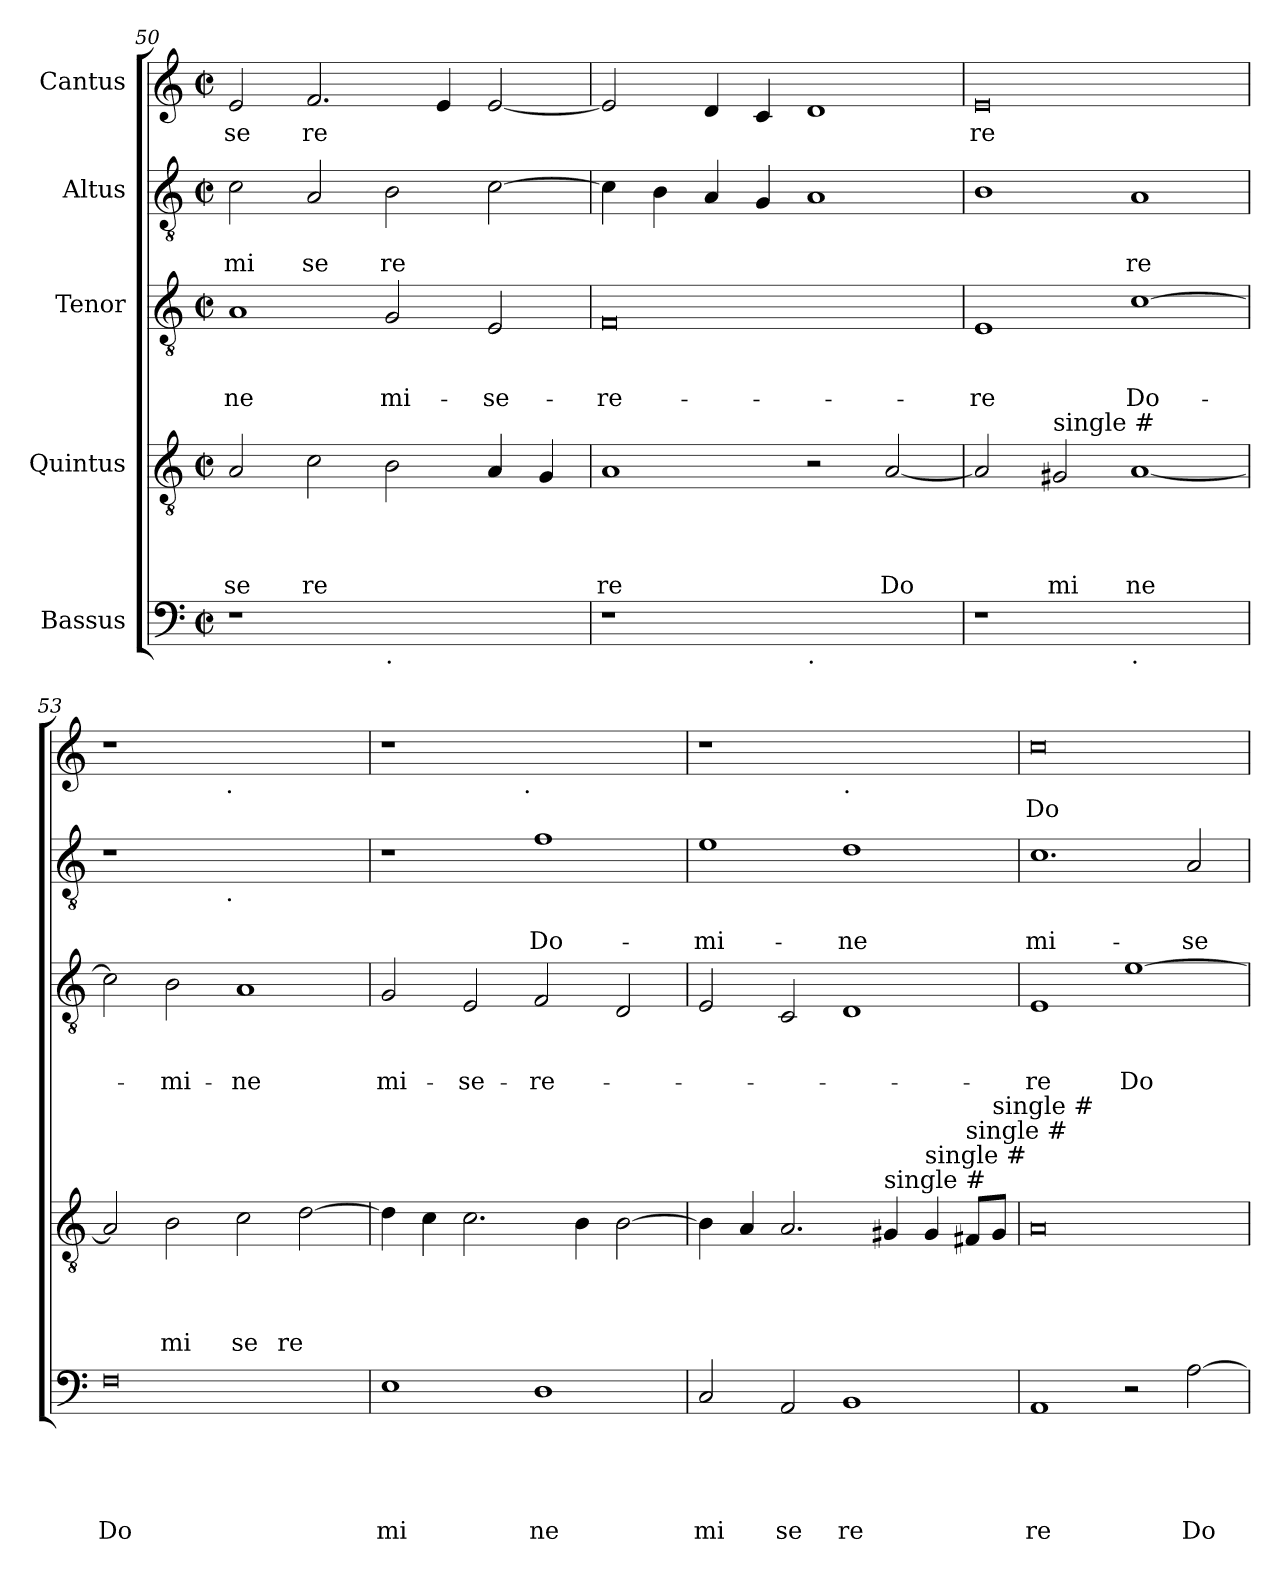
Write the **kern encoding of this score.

**kern	**text	**text	**text	**text	**text	**kern	**text	**text	**text	**text	**kern	**text	**text	**text	**kern	**text	**text	**kern	**text
*part5	*part5	*part5	*part5	*part5	*part5	*part4	*part4	*part4	*part4	*part4	*part3	*part3	*part3	*part3	*part2	*part2	*part2	*part1	*part1
*staff5	*staff5	*staff5	*staff5	*staff5	*staff5	*staff4	*staff4	*staff4	*staff4	*staff4	*staff3	*staff3	*staff3	*staff3	*staff2	*staff2	*staff2	*staff1	*staff1
*I"Bassus	*	*	*	*	*	*I"Quintus	*	*	*	*	*I"Tenor	*	*	*	*I"Altus	*	*	*I"Cantus	*
*clefF4	*	*	*	*	*	*clefGv2	*	*	*	*	*clefGv2	*	*	*	*clefGv2	*	*	*clefG2	*
*k[]	*	*	*	*	*	*k[]	*	*	*	*	*k[]	*	*	*	*k[]	*	*	*k[]	*
*C:	*	*	*	*	*	*C:	*	*	*	*	*C:	*	*	*	*C:	*	*	*C:	*
*M2/2	*	*	*	*	*	*M2/2	*	*	*	*	*M2/2	*	*	*	*M2/2	*	*	*M2/2	*
*met(c|)	*	*	*	*	*	*met(c|)	*	*	*	*	*met(c|)	*	*	*	*met(c|)	*	*	*met(c|)	*
=50	=50	=50	=50	=50	=50	=50	=50	=50	=50	=50	=50	=50	=50	=50	=50	=50	=50	=50	=50
!	!	!	!	!	!	!	!	!	!	!LO:LY:b	!	!	!	!LO:LY:b	!	!	!LO:LY:b	!	!LO:LY:b
1r	.	.	.	.	.	2A/	.	.	.	se	1A	.	.	-ne	2c\	.	mi	2e/	se
!	!	!	!	!	!	!	!	!	!	!LO:LY:b	!	!	!	!	!	!	!LO:LY:b	!	!LO:LY:b
.	.	.	.	.	.	2c\	.	.	.	re	.	.	.	.	2A/	.	se	2.f/	re
!LO:TX:b:t=.	!	!	!	!	!	!	!	!	!	!	!	!	!	!	!	!	!	!	!
!	!	!	!	!	!	!	!	!	!	!	!	!	!	!LO:LY:b	!	!	!LO:LY:b	!	!
1ryy	.	.	.	.	.	2B\	.	.	.	.	2G/	.	.	mi-	2B\	.	re	.	.
.	.	.	.	.	.	.	.	.	.	.	.	.	.	.	.	.	.	4e/	.
!	!	!	!	!	!	!	!	!	!	!	!	!	!	!LO:LY:b	!	!	!	!	!
.	.	.	.	.	.	4A/	.	.	.	.	2E/	.	.	-se-	[<2c\	.	.	[<2e/	.
.	.	.	.	.	.	4G/	.	.	.	.	.	.	.	.	.	.	.	.	.
!!LO:LB:g=z
=51	=51	=51	=51	=51	=51	=51	=51	=51	=51	=51	=51	=51	=51	=51	=51	=51	=51	=51	=51
!	!	!	!	!	!	!	!	!	!	!LO:LY:b	!	!	!	!LO:LY:b	!	!	!	!	!
1r	.	.	.	.	.	1A	.	.	.	re	0F	.	.	-re-	4c\]	.	.	2e/]	.
.	.	.	.	.	.	.	.	.	.	.	.	.	.	.	4B\	.	.	.	.
.	.	.	.	.	.	.	.	.	.	.	.	.	.	.	4A/	.	.	4d/	.
.	.	.	.	.	.	.	.	.	.	.	.	.	.	.	4G/	.	.	4c/	.
!LO:TX:b:t=.	!	!	!	!	!	!	!	!	!	!	!	!	!	!	!	!	!	!	!
1ryy	.	.	.	.	.	2r	.	.	.	.	.	.	.	.	1A	.	.	1d	.
!	!	!	!	!	!	!	!	!	!	!LO:LY:b	!	!	!	!	!	!	!	!	!
.	.	.	.	.	.	[<2A/	.	.	.	Do	.	.	.	.	.	.	.	.	.
=52	=52	=52	=52	=52	=52	=52	=52	=52	=52	=52	=52	=52	=52	=52	=52	=52	=52	=52	=52
!	!	!	!	!	!	!	!	!	!	!	!	!	!	!LO:LY:b	!	!	!	!	!LO:LY:b
1r	.	.	.	.	.	2A/]	.	.	.	.	1E	.	.	-re	1B	.	.	0e	re
!	!	!	!	!	!	!LO:TX:a:t=single #	!	!	!	!	!	!	!	!	!	!	!	!	!
!	!	!	!	!	!	!	!	!	!	!LO:LY:b	!	!	!	!	!	!	!	!	!
.	.	.	.	.	.	2G#/	.	.	.	mi	.	.	.	.	.	.	.	.	.
!LO:TX:b:t=.	!	!	!	!	!	!	!	!	!	!	!	!	!	!	!	!	!	!	!
!	!	!	!	!	!	!	!	!	!	!LO:LY:b	!	!	!	!LO:LY:b	!	!	!LO:LY:b	!	!
1ryy	.	.	.	.	.	[<1A	.	.	.	ne	[>1c	.	.	Do-	1A	.	re	.	.
=53	=53	=53	=53	=53	=53	=53	=53	=53	=53	=53	=53	=53	=53	=53	=53	=53	=53	=53	=53
!	!	!	!	!	!LO:LY:b	!	!	!	!	!	!	!	!	!	!	!	!	!	!
*	*	*	*	*	*	*	*	*	*	*	*	*	*	*	*^	*	*	*^	*
0F	.	.	.	.	Do	2A/]	.	.	.	.	2c\]	.	.	.	1r	2ryy	.	.	1r	2ryy	.
!	!	!	!	!	!	!	!	!	!	!LO:LY:b	!	!	!	!LO:LY:b	!	!	!	!	!	!	!
.	.	.	.	.	.	2B\	.	.	.	mi	2B\	.	.	-mi-	.	4...ryy	.	.	.	4...ryy	.
!	!	!	!	!	!	!	!	!	!	!	!	!	!	!	!	!	!	!	!	!LO:TX:b:t=.	!
!	!	!	!	!	!	!	!	!	!	!	!	!	!	!	!	!LO:TX:b:t=.	!	!	!	!	!
.	.	.	.	.	.	.	.	.	.	.	.	.	.	.	.	1ryy	.	.	.	1ryy	.
!	!	!	!	!	!	!	!	!	!	!LO:LY:b	!	!	!	!LO:LY:b	!	!	!	!	!	!	!
.	.	.	.	.	.	2c\	.	.	.	se	1A	.	.	-ne	1ryy	.	.	.	1ryy	.	.
!	!	!	!	!	!	!	!	!	!	!LO:LY:b	!	!	!	!	!	!	!	!	!	!	!
.	.	.	.	.	.	[>2d\	.	.	.	re	.	.	.	.	.	.	.	.	.	.	.
.	.	.	.	.	.	.	.	.	.	.	.	.	.	.	.	32ryy	.	.	.	32ryy	.
=54	=54	=54	=54	=54	=54	=54	=54	=54	=54	=54	=54	=54	=54	=54	=54	=54	=54	=54	=54	=54	=54
!	!	!	!	!	!LO:LY:b	!	!	!	!	!	!	!	!	!LO:LY:b	!	!	!	!	!	!	!
*	*	*	*	*	*	*	*	*	*	*	*	*	*	*	*v	*v	*	*	*	*	*
1E	.	.	.	.	mi	4d\]	.	.	.	.	2G/	.	.	mi-	1r	.	.	1r	2ryy	.
.	.	.	.	.	.	4c\	.	.	.	.	.	.	.	.	.	.	.	.	.	.
!	!	!	!	!	!	!	!	!	!	!	!	!	!	!LO:LY:b	!	!	!	!	!	!
.	.	.	.	.	.	2.c\	.	.	.	.	2E/	.	.	-se-	.	.	.	.	4...ryy	.
!	!	!	!	!	!	!	!	!	!	!	!	!	!	!	!	!	!	!	!LO:TX:b:t=.	!
.	.	.	.	.	.	.	.	.	.	.	.	.	.	.	.	.	.	.	1ryy	.
!	!	!	!	!	!LO:LY:b	!	!	!	!	!	!	!	!	!LO:LY:b	!	!	!LO:LY:b	!	!	!
1D	.	.	.	.	ne	.	.	.	.	.	2F/	.	.	-re-	1f	.	Do-	1ryy	.	.
.	.	.	.	.	.	4B\	.	.	.	.	.	.	.	.	.	.	.	.	.	.
.	.	.	.	.	.	[>2B\	.	.	.	.	2D/	.	.	.	.	.	.	.	.	.
.	.	.	.	.	.	.	.	.	.	.	.	.	.	.	.	.	.	.	32ryy	.
=55	=55	=55	=55	=55	=55	=55	=55	=55	=55	=55	=55	=55	=55	=55	=55	=55	=55	=55	=55	=55
!	!	!	!	!	!LO:LY:b	!	!	!	!	!	!	!	!	!	!	!	!LO:LY:b	!	!	!
*	*	*	*	*	*	*	*	*	*	*	*	*	*	*	*	*	*	*v	*v	*
2C/	.	.	.	.	mi	4B\]	.	.	.	.	2E/	.	.	.	1e	.	-mi-	1r	.
.	.	.	.	.	.	4A/	.	.	.	.	.	.	.	.	.	.	.	.	.
!	!	!	!	!	!LO:LY:b	!	!	!	!	!	!	!	!	!	!	!	!	!	!
2AA/	.	.	.	.	se	2.A/	.	.	.	.	2C/	.	.	.	.	.	.	.	.
!	!	!	!	!	!	!	!	!	!	!	!	!	!	!	!	!	!	!LO:TX:b:t=.	!
!	!	!	!	!	!LO:LY:b	!	!	!	!	!	!	!	!	!	!	!	!LO:LY:b	!	!
1BB	.	.	.	.	re	.	.	.	.	.	1D	.	.	.	1d	.	-ne	1ryy	.
!	!	!	!	!	!	!LO:TX:a:t=single #	!	!	!	!	!	!	!	!	!	!	!	!	!
.	.	.	.	.	.	4G#/	.	.	.	.	.	.	.	.	.	.	.	.	.
!	!	!	!	!	!	!LO:TX:a:t=single #	!	!	!	!	!	!	!	!	!	!	!	!	!
.	.	.	.	.	.	4G#/	.	.	.	.	.	.	.	.	.	.	.	.	.
!	!	!	!	!	!	!LO:TX:a:t=single #	!	!	!	!	!	!	!	!	!	!	!	!	!
.	.	.	.	.	.	8F#/L	.	.	.	.	.	.	.	.	.	.	.	.	.
!	!	!	!	!	!	!LO:TX:a:t=single #	!	!	!	!	!	!	!	!	!	!	!	!	!
.	.	.	.	.	.	8G#/J	.	.	.	.	.	.	.	.	.	.	.	.	.
=56	=56	=56	=56	=56	=56	=56	=56	=56	=56	=56	=56	=56	=56	=56	=56	=56	=56	=56	=56
!	!	!	!	!	!LO:LY:b	!	!	!	!	!	!	!	!	!LO:LY:b	!	!	!LO:LY:b	!	!LO:LY:b
1AA	.	.	.	.	re	0A	.	.	.	.	1E	.	.	-re	1.c	.	mi-	0cc	Do-
!	!	!	!	!	!	!	!	!	!	!	!	!	!	!LO:LY:b	!	!	!	!	!
2r	.	.	.	.	.	.	.	.	.	.	[<1e	.	.	Do-	.	.	.	.	.
!	!	!	!	!	!LO:LY:b	!	!	!	!	!	!	!	!	!	!	!	!LO:LY:b	!	!
[<2A\	.	.	.	.	Do	.	.	.	.	.	.	.	.	.	2A/	.	-se-	.	.
=	=	=	=	=	=	=	=	=	=	=	=	=	=	=	=	=	=	=	=
*-	*-	*-	*-	*-	*-	*-	*-	*-	*-	*-	*-	*-	*-	*-	*-	*-	*-	*-	*-
